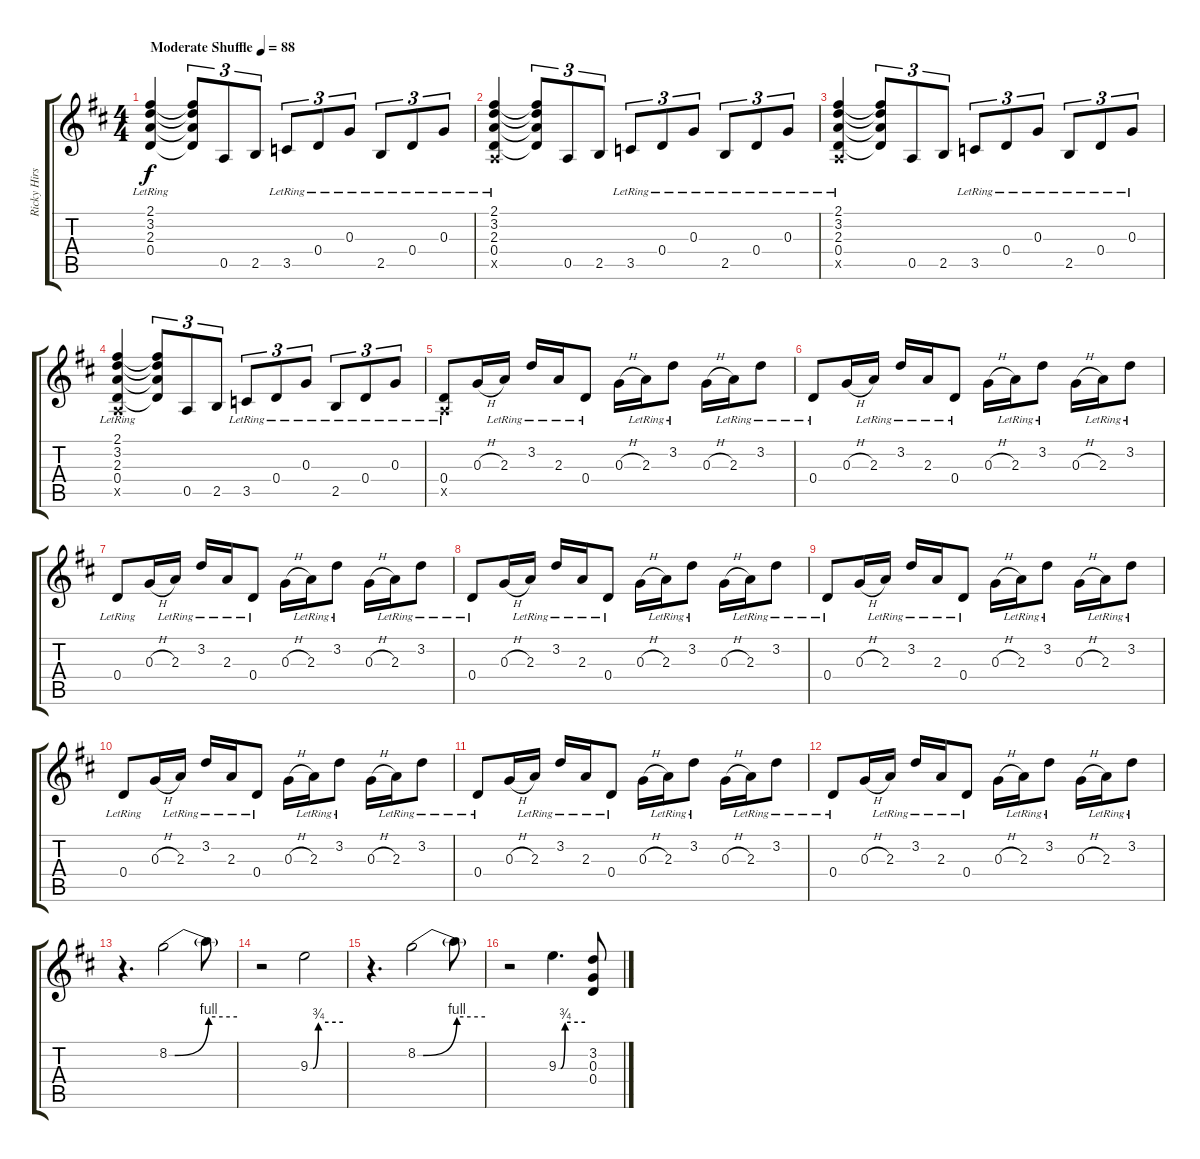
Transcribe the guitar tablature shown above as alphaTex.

\track ("Ricky Hirsch Guitar " "Ricky Hirs") {instrument overdrivenguitar}
\staff {score tabs}
\tuning (E4 B3 G3 D3 A2 E2) {hide}
\ts (4 4)
\tempo (88 "Moderate Shuffle")
\clef g2
\ks d
(2.1{lr} 3.2{lr} 2.3{lr} 0.4{lr}).4{dy f instrument overdrivenguitar} (2.1{t} 3.2{t} 2.3{t} 0.4{t}).8{tu (3 2)} 0.5.8{tu (3 2)} 2.5.8{tu (3 2)} 3.5{lr}.8{tu (3 2)} 0.4{lr}.8{tu (3 2)} 0.3{lr}.8{tu (3 2)} 2.5{lr}.8{tu (3 2)} 0.4{lr}.8{tu (3 2)} 0.3{lr}.8{tu (3 2)} |
(2.1{lr} 3.2{lr} 2.3{lr} 0.4{lr} 0.5{x}).4 (2.1{t} 3.2{t} 2.3{t} 0.4{t}).8{tu (3 2)} 0.5.8{tu (3 2)} 2.5.8{tu (3 2)} 3.5{lr}.8{tu (3 2)} 0.4{lr}.8{tu (3 2)} 0.3{lr}.8{tu (3 2)} 2.5{lr}.8{tu (3 2)} 0.4{lr}.8{tu (3 2)} 0.3{lr}.8{tu (3 2)} |
(2.1{lr} 3.2{lr} 2.3{lr} 0.4{lr} 0.5{x}).4 (2.1{t} 3.2{t} 2.3{t} 0.4{t}).8{tu (3 2)} 0.5.8{tu (3 2)} 2.5.8{tu (3 2)} 3.5{lr}.8{tu (3 2)} 0.4{lr}.8{tu (3 2)} 0.3{lr}.8{tu (3 2)} 2.5{lr}.8{tu (3 2)} 0.4{lr}.8{tu (3 2)} 0.3{lr}.8{tu (3 2)} |
(2.1{lr} 3.2{lr} 2.3{lr} 0.4{lr} 0.5{x}).4 (2.1{t} 3.2{t} 2.3{t} 0.4{t}).8{tu (3 2)} 0.5.8{tu (3 2)} 2.5.8{tu (3 2)} 3.5{lr}.8{tu (3 2)} 0.4{lr}.8{tu (3 2)} 0.3{lr}.8{tu (3 2)} 2.5{lr}.8{tu (3 2)} 0.4{lr}.8{tu (3 2)} 0.3{lr}.8{tu (3 2)} |
(0.4{lr} 0.5{x}).8{volume 8 balance 0} 0.3{h}.16 2.3{lr}.16 3.2{lr}.16 2.3{lr}.16 0.4{lr}.8 0.3{h}.16 2.3{lr}.16 3.2{lr}.8 0.3{h}.16 2.3{lr}.16 3.2{lr}.8 |
0.4{lr}.8 0.3{h}.16 2.3{lr}.16 3.2{lr}.16 2.3{lr}.16 0.4{lr}.8 0.3{h}.16 2.3{lr}.16 3.2{lr}.8 0.3{h}.16 2.3{lr}.16 3.2{lr}.8 |
0.4{lr}.8 0.3{h}.16 2.3{lr}.16 3.2{lr}.16 2.3{lr}.16 0.4{lr}.8 0.3{h}.16 2.3{lr}.16 3.2{lr}.8 0.3{h}.16 2.3{lr}.16 3.2{lr}.8 |
0.4{lr}.8 0.3{h}.16 2.3{lr}.16 3.2{lr}.16 2.3{lr}.16 0.4{lr}.8 0.3{h}.16 2.3{lr}.16 3.2{lr}.8 0.3{h}.16 2.3{lr}.16 3.2{lr}.8 |
0.4{lr}.8 0.3{h}.16 2.3{lr}.16 3.2{lr}.16 2.3{lr}.16 0.4{lr}.8 0.3{h}.16 2.3{lr}.16 3.2{lr}.8 0.3{h}.16 2.3{lr}.16 3.2{lr}.8 |
0.4{lr}.8 0.3{h}.16 2.3{lr}.16 3.2{lr}.16 2.3{lr}.16 0.4{lr}.8 0.3{h}.16 2.3{lr}.16 3.2{lr}.8 0.3{h}.16 2.3{lr}.16 3.2{lr}.8 |
0.4{lr}.8 0.3{h}.16 2.3{lr}.16 3.2{lr}.16 2.3{lr}.16 0.4{lr}.8 0.3{h}.16 2.3{lr}.16 3.2{lr}.8 0.3{h}.16 2.3{lr}.16 3.2{lr}.8 |
0.4{lr}.8 0.3{h}.16 2.3{lr}.16 3.2{lr}.16 2.3{lr}.16 0.4{lr}.8 0.3{h}.16 2.3{lr}.16 3.2{lr}.8 0.3{h}.16 2.3{lr}.16 3.2{lr}.8 |
r.4{d} 8.2{be (custom 0 0 5 0 35 4 60 4)}.2{volume 15 balance 0} 8.2{t}.8 |
r.2 9.3{be (custom 0 0 5 0 15 3 60 3)}.2 |
r.4{d} 8.2{be (custom 0 0 5 0 35 4 60 4)}.2 8.2{t}.8 |
r.2 9.3{be (custom 0 0 5 0 15 3 60 3)}.4{d} (3.2 0.3{h} 0.4).8{volume 11 balance 0}
